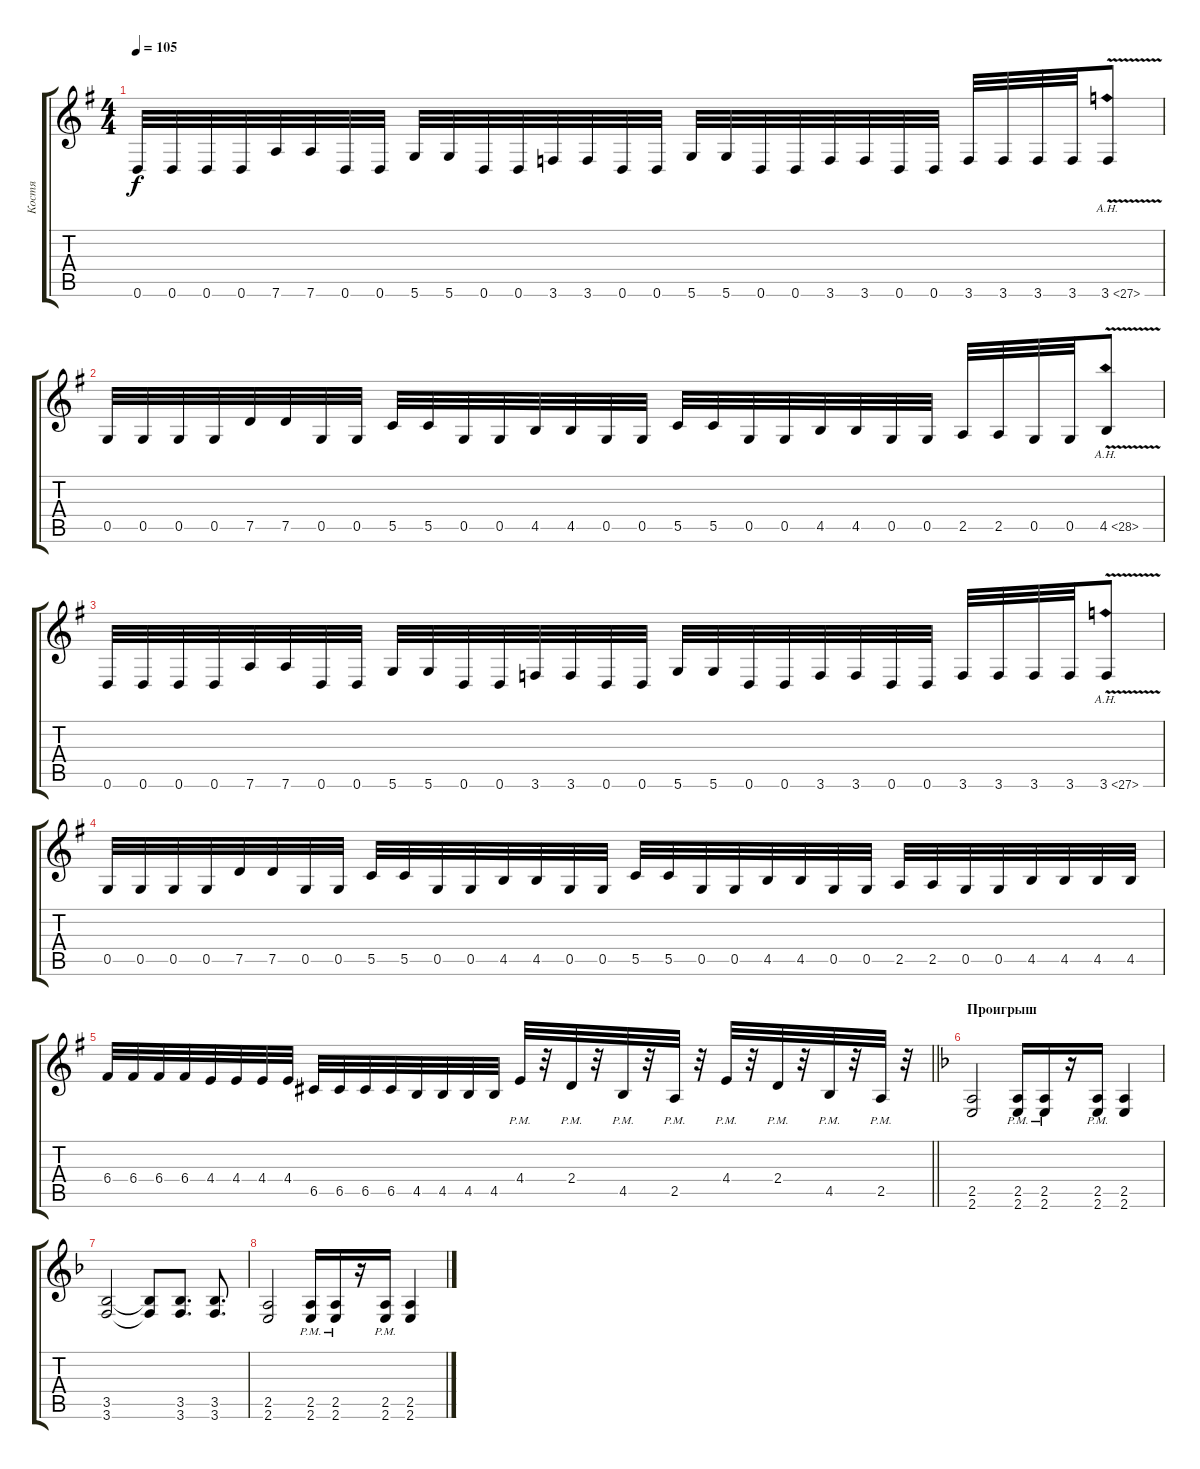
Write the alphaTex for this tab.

\track ("Костя" "Костя") {instrument distortionguitar}
\staff {score tabs}
\tuning (D4 A3 F3 C3 G2 D2) {hide}
\ts (4 4)
\tempo 105
\clef g2
\ks g
0.6.32{dy f} 0.6.32 0.6.32 0.6.32 7.6.32 7.6.32 0.6.32 0.6.32 5.6.32 5.6.32 0.6.32 0.6.32 3.6.32 3.6.32 0.6.32 0.6.32 5.6.32 5.6.32 0.6.32 0.6.32 3.6.32 3.6.32 0.6.32 0.6.32 3.6.32 3.6.32 3.6.32 3.6.32 3.6{ah 24 v}.8 |
0.5.32 0.5.32 0.5.32 0.5.32 7.5.32 7.5.32 0.5.32 0.5.32 5.5.32 5.5.32 0.5.32 0.5.32 4.5.32 4.5.32 0.5.32 0.5.32 5.5.32 5.5.32 0.5.32 0.5.32 4.5.32 4.5.32 0.5.32 0.5.32 2.5.32 2.5.32 0.5.32 0.5.32 4.5{ah 24 v}.8 |
0.6.32 0.6.32 0.6.32 0.6.32 7.6.32 7.6.32 0.6.32 0.6.32 5.6.32 5.6.32 0.6.32 0.6.32 3.6.32 3.6.32 0.6.32 0.6.32 5.6.32 5.6.32 0.6.32 0.6.32 3.6.32 3.6.32 0.6.32 0.6.32 3.6.32 3.6.32 3.6.32 3.6.32 3.6{ah 24 v}.8 |
0.5.32 0.5.32 0.5.32 0.5.32 7.5.32 7.5.32 0.5.32 0.5.32 5.5.32 5.5.32 0.5.32 0.5.32 4.5.32 4.5.32 0.5.32 0.5.32 5.5.32 5.5.32 0.5.32 0.5.32 4.5.32 4.5.32 0.5.32 0.5.32 2.5.32 2.5.32 0.5.32 0.5.32 4.5.32 4.5.32 4.5.32 4.5.32 |
\barLineRight lightlight
6.4.32 6.4.32 6.4.32 6.4.32 4.4.32 4.4.32 4.4.32 4.4.32 6.5.32 6.5.32 6.5.32 6.5.32 4.5.32 4.5.32 4.5.32 4.5.32 4.4{pm}.32 r.32 2.4{pm}.32 r.32 4.5{pm}.32 r.32 2.5{pm}.32 r.32 4.4{pm}.32 r.32 2.4{pm}.32 r.32 4.5{pm}.32 r.32 2.5{pm}.32 r.32 |
\section ("" "Проигрыш")
\ks dminor
(2.5 2.6).2 (2.5{pm} 2.6{pm}).16 (2.5{pm} 2.6{pm}).16 r.16 (2.5{pm} 2.6{pm}).16 (2.5 2.6).4 |
(3.5 3.6).2 (3.5{t} 3.6{t}).8 (3.5 3.6).8{d} (3.5 3.6).8{d} |
(2.5 2.6).2 (2.5{pm} 2.6{pm}).16 (2.5{pm} 2.6{pm}).16 r.16 (2.5{pm} 2.6{pm}).16 (2.5 2.6).4
